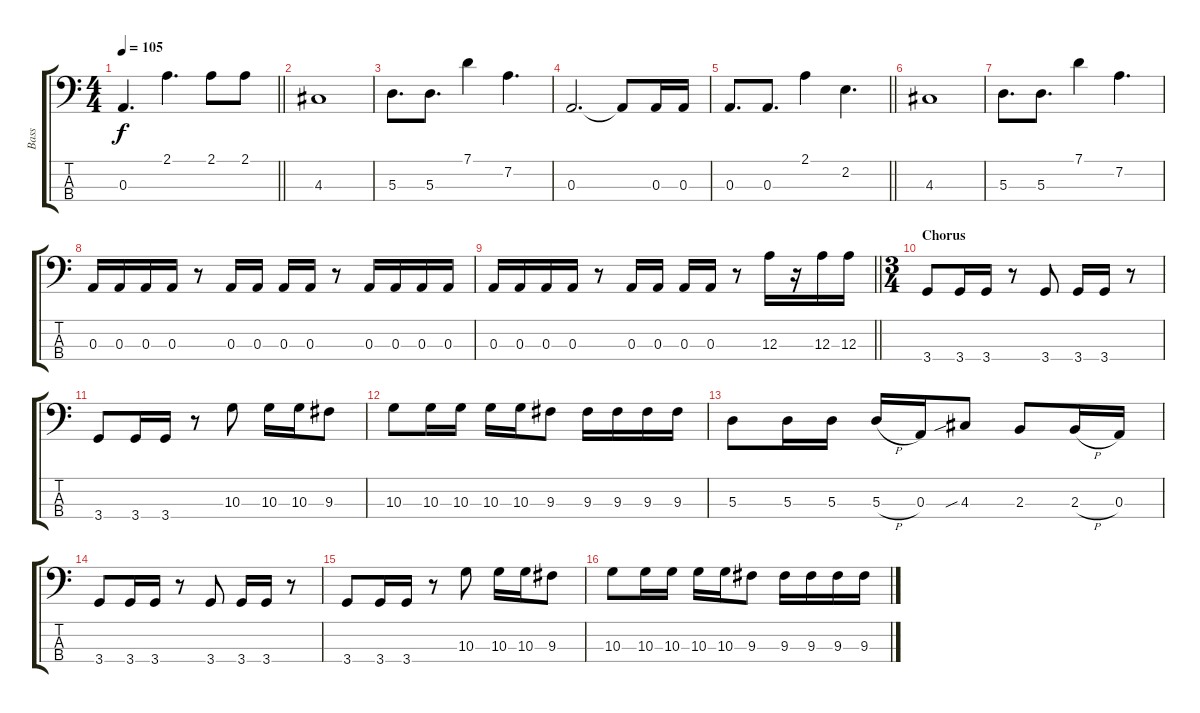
\track ("Bass" "Bass") {instrument electricbassfinger}
\staff {score tabs}
\tuning (G2 D2 A1 E1) {hide}
\ts (4 4)
\tempo 105
\clef f4
\barLineRight lightlight
\ks c
0.3{t}.4{d dy f} 2.1.4{d} 2.1.8 2.1.8 |
4.3.1 |
5.3.8{d} 5.3.8{d} 7.1.4 7.2.4{d} |
0.3.2{d} 0.3{t}.8 0.3.16 0.3.16 |
\barLineRight lightlight
0.3.8{d} 0.3.8{d} 2.1.4 2.2.4{d} |
4.3.1 |
5.3.8{d} 5.3.8{d} 7.1.4 7.2.4{d} |
0.3.16 0.3.16 0.3.16 0.3.16 r.8 0.3.16 0.3.16 0.3.16 0.3.16 r.8 0.3.16 0.3.16 0.3.16 0.3.16 |
\barLineRight lightlight
0.3.16 0.3.16 0.3.16 0.3.16 r.8 0.3.16 0.3.16 0.3.16 0.3.16 r.8 12.3.16 r.16 12.3.16 12.3.16 |
\ts (3 4)
\section ("" "Chorus")
3.4.8 3.4.16 3.4.16 r.8 3.4.8 3.4.16 3.4.16 r.8 |
3.4.8 3.4.16 3.4.16 r.8 10.3.8 10.3.16 10.3.16 9.3.8 |
10.3.8 10.3.16 10.3.16 10.3.16 10.3.16 9.3.8 9.3.16 9.3.16 9.3.16 9.3.16 |
5.3.8 5.3.16 5.3.16 5.3{h}.16 0.3.16 4.3{sib}.8 2.3.8 2.3{h}.16 0.3.16 |
3.4.8 3.4.16 3.4.16 r.8 3.4.8 3.4.16 3.4.16 r.8 |
3.4.8 3.4.16 3.4.16 r.8 10.3.8 10.3.16 10.3.16 9.3.8 |
10.3.8 10.3.16 10.3.16 10.3.16 10.3.16 9.3.8 9.3.16 9.3.16 9.3.16 9.3.16
